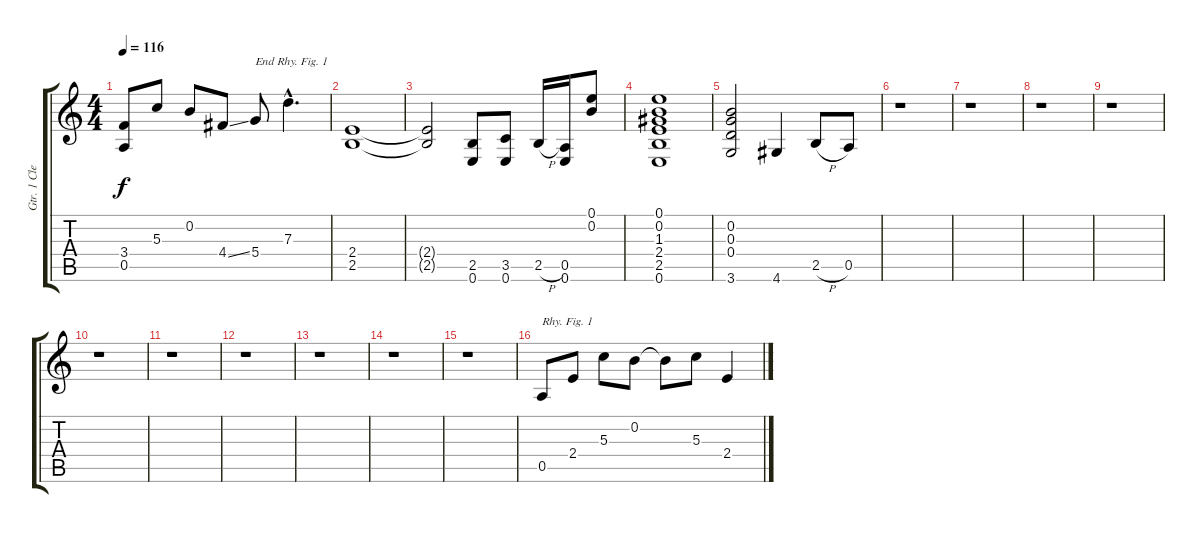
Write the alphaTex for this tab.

\track ("Gtr. 1 Clean" "Gtr. 1 Cle") {instrument acousticguitarsteel}
\staff {score tabs}
\tuning (E4 B3 G3 D3 A2 E2) {hide}
\ts (4 4)
\tempo 116
\clef g2
\ks c
(3.4 0.5).8{dy f} 5.3.8 0.2.8 4.4{ss}.8 5.4.8{txt "End Rhy. Fig. 1"} 7.3{hac}.4{d} |
(2.4 2.5).1 |
(2.4{t} 2.5{t}).2 (2.5 0.6).8 (3.5 0.6).8 2.5{h}.16 (0.5 0.6).16 (0.1 0.2).8 |
(0.1 0.2 1.3 2.4 2.5 0.6).1 |
(0.2 0.3 0.4 3.6).2 4.6.4 2.5{h}.8 0.5.8 |
r.1 |
r.1 |
r.1 |
r.1 |
r.1 |
r.1 |
r.1 |
r.1 |
r.1 |
r.1 |
0.5.8{txt "Rhy. Fig. 1"} 2.4.8 5.3.8 0.2.8 0.2{t}.8 5.3.8 2.4.4
